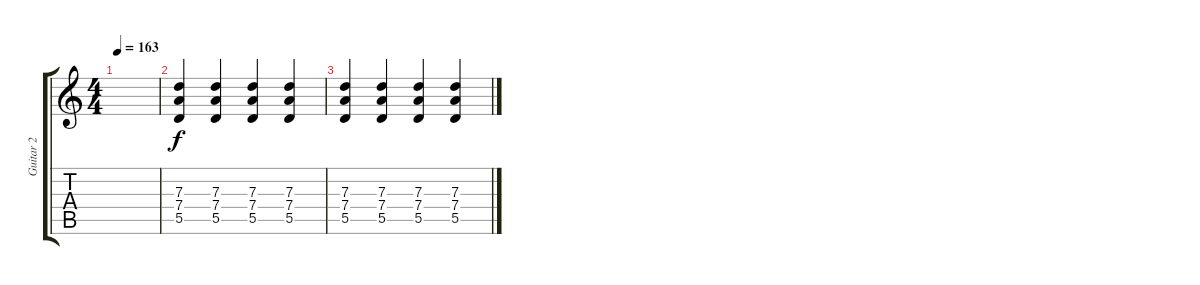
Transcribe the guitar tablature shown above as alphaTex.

\track ("Guitar 2" "Guitar 2") {instrument distortionguitar}
\staff {score tabs}
\tuning (E4 B3 G3 D3 A2 E2) {hide}
\ts (4 4)
\tempo 163
\clef g2
\ks c
|
(7.3 7.4 5.5).4 (7.3 7.4 5.5).4 (7.3 7.4 5.5).4 (7.3 7.4 5.5).4 |
(7.3 7.4 5.5).4 (7.3 7.4 5.5).4 (7.3 7.4 5.5).4 (7.3 7.4 5.5).4
